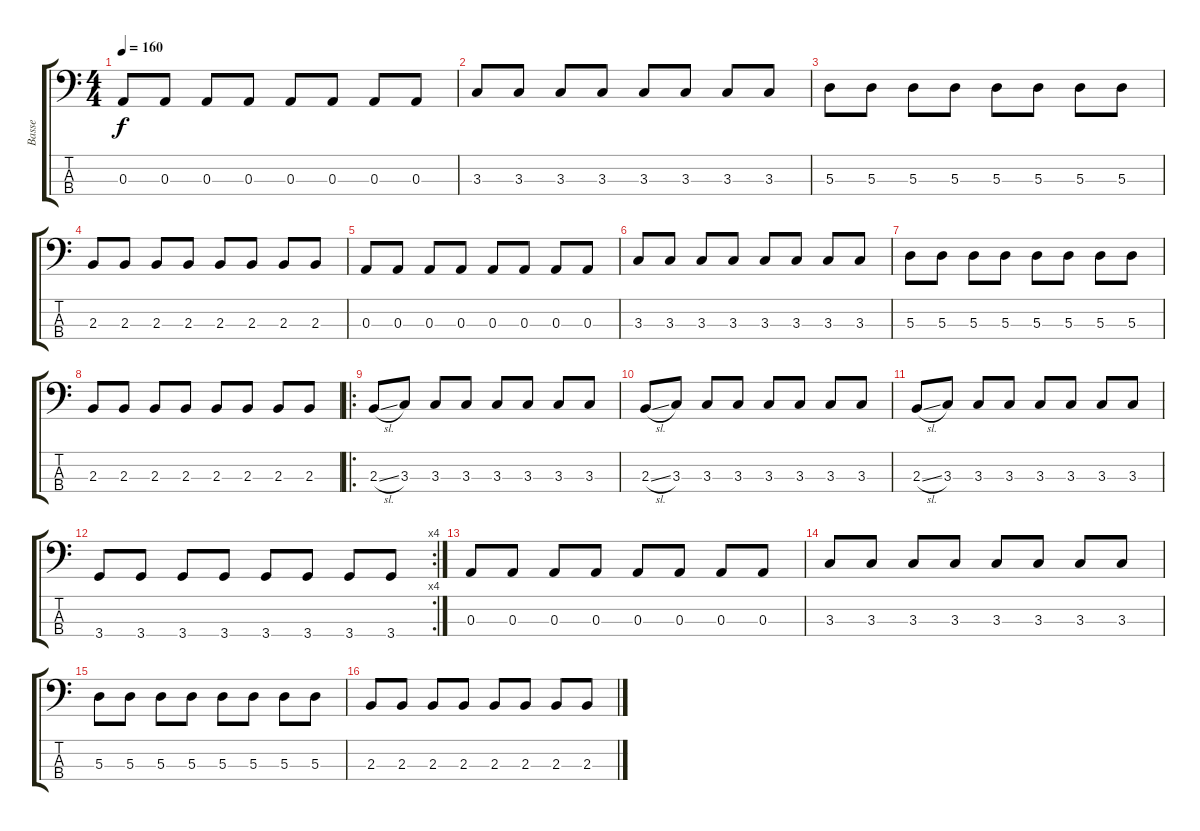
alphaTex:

\track ("Basse" "Basse") {instrument electricbassfinger}
\staff {score tabs}
\tuning (G2 D2 A1 E1) {hide}
\ts (4 4)
\tempo 160
\clef f4
\ks c
0.3.8{dy f} 0.3.8 0.3.8 0.3.8 0.3.8 0.3.8 0.3.8 0.3.8 |
3.3.8 3.3.8 3.3.8 3.3.8 3.3.8 3.3.8 3.3.8 3.3.8 |
5.3.8 5.3.8 5.3.8 5.3.8 5.3.8 5.3.8 5.3.8 5.3.8 |
2.3.8 2.3.8 2.3.8 2.3.8 2.3.8 2.3.8 2.3.8 2.3.8 |
0.3.8 0.3.8 0.3.8 0.3.8 0.3.8 0.3.8 0.3.8 0.3.8 |
3.3.8 3.3.8 3.3.8 3.3.8 3.3.8 3.3.8 3.3.8 3.3.8 |
5.3.8 5.3.8 5.3.8 5.3.8 5.3.8 5.3.8 5.3.8 5.3.8 |
2.3.8 2.3.8 2.3.8 2.3.8 2.3.8 2.3.8 2.3.8 2.3.8 |
\ro
2.3{sl}.8 3.3.8 3.3.8 3.3.8 3.3.8 3.3.8 3.3.8 3.3.8 |
2.3{sl}.8 3.3.8 3.3.8 3.3.8 3.3.8 3.3.8 3.3.8 3.3.8 |
2.3{sl}.8 3.3.8 3.3.8 3.3.8 3.3.8 3.3.8 3.3.8 3.3.8 |
\rc 4
3.4.8 3.4.8 3.4.8 3.4.8 3.4.8 3.4.8 3.4.8 3.4.8 |
0.3.8 0.3.8 0.3.8 0.3.8 0.3.8 0.3.8 0.3.8 0.3.8 |
3.3.8 3.3.8 3.3.8 3.3.8 3.3.8 3.3.8 3.3.8 3.3.8 |
5.3.8 5.3.8 5.3.8 5.3.8 5.3.8 5.3.8 5.3.8 5.3.8 |
2.3.8 2.3.8 2.3.8 2.3.8 2.3.8 2.3.8 2.3.8 2.3.8
